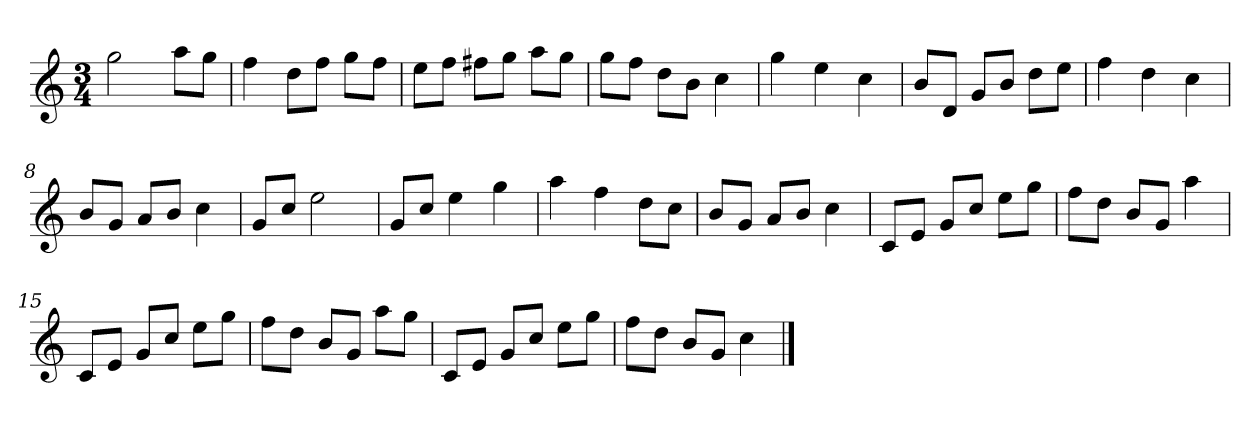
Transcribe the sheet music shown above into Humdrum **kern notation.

**kern
*part1
*staff1
*clefG2
*k[]
*C:
*M3/4
=
2gg
8aa\L
8gg\J
=2
4ff
8dd\L
8ff\J
8gg\L
8ff\J
=3
8ee\L
8ff\J
8ff#X\L
8gg\J
8aa\L
8gg\J
=4
8gg\L
8ff\J
8dd\L
8b\J
4cc
=5y
4gg
4ee
4cc
=6
8b/L
8d/J
8g/L
8b/J
8dd\L
8ee\J
=7
4ff
4dd
4cc
=8
8b/L
8g/J
8a/L
8b/J
4cc
=9y
8g/L
8cc/J
2ee
=10
8g/L
8cc/J
4ee
4gg
=11
4aa
4ff
8dd\L
8cc\J
=12
8b/L
8g/J
8a/L
8b/J
4cc
=13y
8c/L
8e/J
8g/L
8cc/J
8ee\L
8gg\J
=14
8ff\L
8dd\J
8b/L
8g/J
4aa
=15
8c/L
8e/J
8g/L
8cc/J
8ee\L
8gg\J
=16
8ff\L
8dd\J
8b/L
8g/J
8aa\L
8gg\J
=17y
8c/L
8e/J
8g/L
8cc/J
8ee\L
8gg\J
=18
8ff\L
8dd\J
8b/L
8g/J
4cc
==
*-
